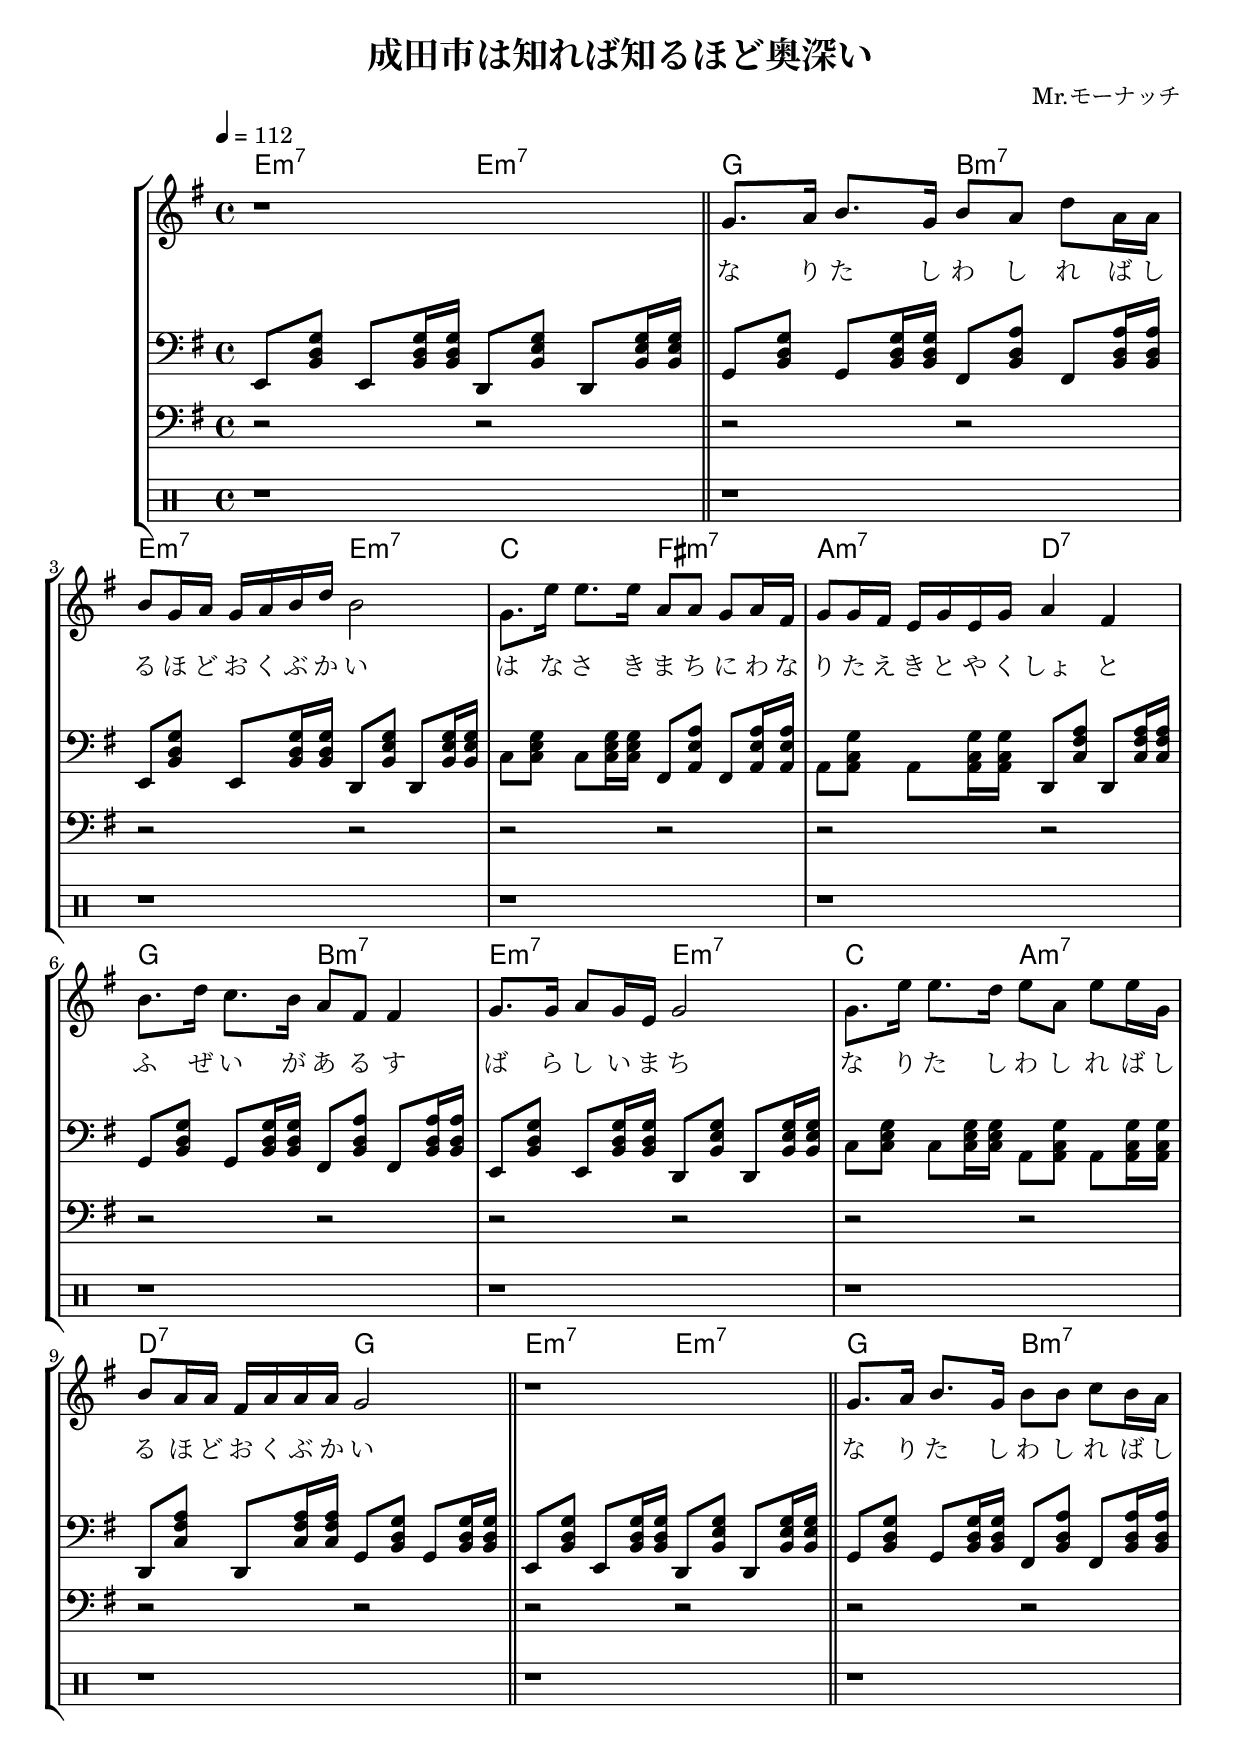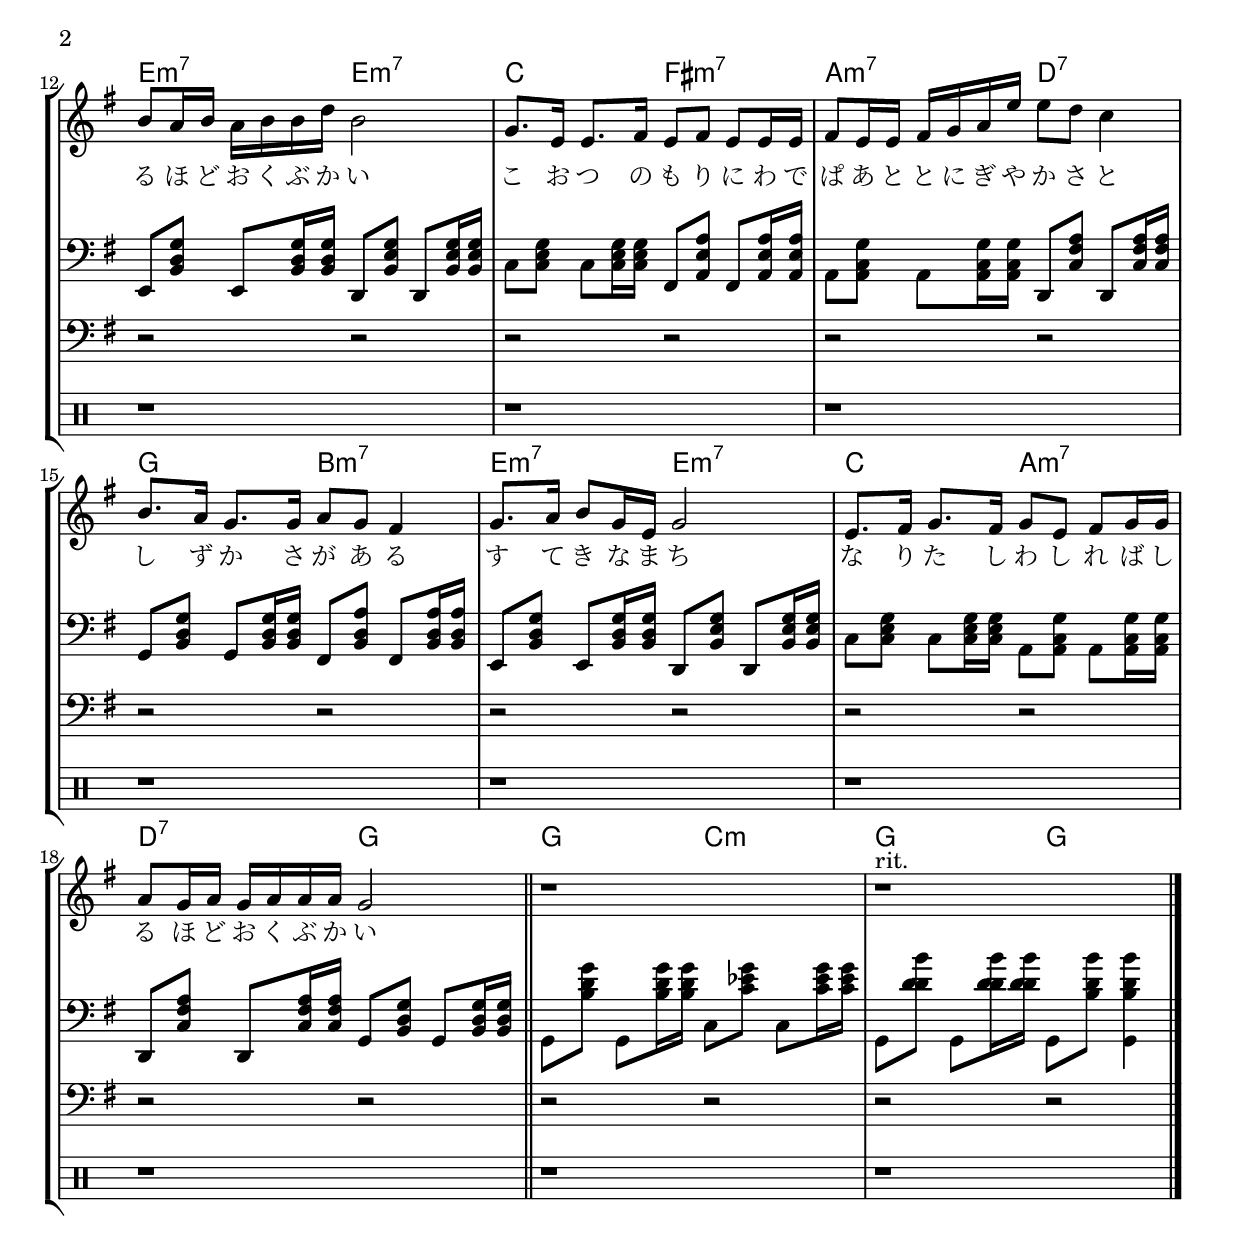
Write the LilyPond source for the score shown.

\version "2.12.1"

\header {
	title = \markup {成田市は知れば知るほど奥深い}
	composer = \markup \center-column {Mr.モーナッチ}
}

harmony = \chordmode {
	e2:min7 e:min7 

	g b:min7 e:min7 e:min7 c fis:min7 a:min7 d:7 g b:min7 e:min7 e:min7 c a:min7 d:7 g 

	e:min7 e:min7 

	g b:min7 e:min7 e:min7 c fis:min7 a:min7 d:7 g b:min7 e:min7 e:min7 c a:min7 d:7 g 

	g c:m g g 
}

melody = {
	\key g \major
	\tempo 4 = 112
	r1   
	\set Staff.midiInstrument = #"mmi0.34"
	 g'8.  a'16  b'8.  g'16  b'8  a'8  d''8  a'16  a'16 
	b'8  g'16  a'16  g'16  a'16  b'16  d''16  b'2 
	g'8.  e''16  e''8.  e''16  a'8  a'8  g'8  a'16  fis'16 
	g'8  g'16  fis'16  e'16  g'16  e'16  g'16  a'4  fis'4 
	b'8.  d''16  c''8.  b'16  a'8  fis'8  fis'4 
	g'8.  g'16  a'8  g'16  e'16  g'2 
	g'8.  e''16  e''8.  d''16  e''8  a'8  e''8  e''16  g'16 
	b'8  a'16  a'16  fis'16  a'16  a'16  a'16  g'2
	r1   
	\set Staff.midiInstrument = #"mmi0.34"
	 g'8.  a'16  b'8.  g'16  b'8  b'8  c''8  b'16  a'16 
	b'8  a'16  b'16  a'16  b'16  b'16  d''16  b'2 
	g'8.  e'16  e'8.  fis'16  e'8  fis'8  e'8  e'16  e'16 
	fis'8  e'16  e'16  fis'16  g'16  a'16  e''16  e''8  d''8  c''4 
	b'8.  a'16  g'8.  g'16  a'8  g'8  fis'4 
	g'8.  a'16  b'8  g'16  e'16  g'2 
	e'8.  fis'16  g'8.  fis'16  g'8  e'8  fis'8  g'16  g'16 
	a'8  g'16  a'16  g'16  a'16  a'16  a'16  g'2
	r1 | r1^"rit." \bar "|."
}

words = \lyricmode {
	
	な  り  た  し  わ  し  れ  ば  し  る  ほ  ど  お  く  ぶ  か  い  は  な  さ  き  ま  ち  に  わ  な  り  た  え  き  と  や  く  しょ  と  ふ  ぜ  い  が  あ  る  す  ば  ら  し  い  ま  ち  な  り  た  し  わ  し  れ  ば  し  る  ほ  ど  お  く  ぶ  か  い  
	
	な  り  た  し  わ  し  れ  ば  し  る  ほ  ど  お  く  ぶ  か  い  こ  お  つ  の  も  り  に  わ  で  ぱ  あ  と  と  に  ぎ  や  か  さ  と  し  ず  か  さ  が  あ  る  す  て  き  な  ま  ち  な  り  た  し  わ  し  れ  ば  し  る  ほ  ど  お  く  ぶ  か  い  
	
}

tempochange = {
	\tempo 4 = 112
	r1 \bar "||"
	\tempo 4 = 112
	r1 | r1 | r1 | r1 | r1 | r1 | r1 | r1 \bar "||"
	\tempo 4 = 112
	r1 \bar "||"
	\tempo 4 = 112
	r1 | r1 | r1 | r1 | r1 | r1 | r1 | r1 \bar "||"
	\tempo 4 = 112
	r1 | \tempo 4 = 84 r2 \tempo 4 = 74 r2 \bar "|."
}

mainacc = {
	\clef bass
	\set Staff.midiInstrument = #"Harmonica"
	\key g \major
	\tempo 4 = 112
	e,8 <b, d g> e, <b, d g>16 <b, d g>
	d,8 <b, e g> d, <b, e g>16 <b, e g>
	\bar "||"

	\set Staff.midiInstrument = #"Harmonica"
	g,8 <b, d g> g, <b, d g>16 <b, d g>
	fis,8 <b, d a> fis, <b, d a>16 <b, d a>
	e,8 <b, d g> e, <b, d g>16 <b, d g>
	d,8 <b, e g> d, <b, e g>16 <b, e g>
	c8 <c e g> c <c e g>16 <c e g>
	fis,8 <a, e a> fis, <a, e a>16 <a, e a>
	a,8 <a, c g> a, <a, c g>16 <a, c g>
	d,8 <c fis a> d, <c fis a>16 <c fis a>
	g,8 <b, d g> g, <b, d g>16 <b, d g>
	fis,8 <b, d a> fis, <b, d a>16 <b, d a>
	e,8 <b, d g> e, <b, d g>16 <b, d g>
	d,8 <b, e g> d, <b, e g>16 <b, e g>
	c8 <c e g> c <c e g>16 <c e g>
	a,8 <a, c g> a, <a, c g>16 <a, c g>
	d,8 <c fis a> d, <c fis a>16 <c fis a>
	g,8 <b, d g> g, <b, d g>16 <b, d g>
	\bar "||"

	\set Staff.midiInstrument = #"Harmonica"
	e,8 <b, d g> e, <b, d g>16 <b, d g>
	d,8 <b, e g> d, <b, e g>16 <b, e g>
	\bar "||"

	\set Staff.midiInstrument = #"Harmonica"
	g,8 <b, d g> g, <b, d g>16 <b, d g>
	fis,8 <b, d a> fis, <b, d a>16 <b, d a>
	e,8 <b, d g> e, <b, d g>16 <b, d g>
	d,8 <b, e g> d, <b, e g>16 <b, e g>
	c8 <c e g> c <c e g>16 <c e g>
	fis,8 <a, e a> fis, <a, e a>16 <a, e a>
	a,8 <a, c g> a, <a, c g>16 <a, c g>
	d,8 <c fis a> d, <c fis a>16 <c fis a>
	g,8 <b, d g> g, <b, d g>16 <b, d g>
	fis,8 <b, d a> fis, <b, d a>16 <b, d a>
	e,8 <b, d g> e, <b, d g>16 <b, d g>
	d,8 <b, e g> d, <b, e g>16 <b, e g>
	c8 <c e g> c <c e g>16 <c e g>
	a,8 <a, c g> a, <a, c g>16 <a, c g>
	d,8 <c fis a> d, <c fis a>16 <c fis a>
	g,8 <b, d g> g, <b, d g>16 <b, d g>
	\bar "||"

	\set Staff.midiInstrument = #"Harmonica"
	g,8 <b d' g'> g, <b d' g'>16 <b d' g'>
	c8 <c' es' g'> c <c' es' g'>16 <c' es' g'>
	g,8 <d' d' b'> g, <d' d' b'>16 <d' d' b'>
	g,8 <b d' b'>8 <g, b d' b'>4
	\bar "|."
}

subacc = {
	\clef bass
	\set Staff.midiInstrument = #"Acoustic grand"
	\key g \major
	\tempo 4 = 112
	r2
	r2
	\bar "||"

	\set Staff.midiInstrument = #"Acoustic grand"
	r2
	r2
	r2
	r2
	r2
	r2
	r2
	r2
	r2
	r2
	r2
	r2
	r2
	r2
	r2
	r2
	\bar "||"

	\set Staff.midiInstrument = #"Acoustic grand"
	r2
	r2
	\bar "||"

	\set Staff.midiInstrument = #"Acoustic grand"
	r2
	r2
	r2
	r2
	r2
	r2
	r2
	r2
	r2
	r2
	r2
	r2
	r2
	r2
	r2
	r2
	\bar "||"

	\set Staff.midiInstrument = #"Acoustic grand"
	r2
	r2
	r2
	r2
	\bar "|."
}

percA = {
	\drummode {
	r1 \bar "||"
	r1 |r1 |r1 |r1 |r1 |r1 |r1 |r1 \bar "||"
	r1 \bar "||"
	r1 |r1 |r1 |r1 |r1 |r1 |r1 |r1 \bar "||"
	r1 |r1 \bar "|."
	}
}

percB = {
	\drummode {
	r1 \bar "||"
	r1 |r1 |r1 |r1 |r1 |r1 |r1 |r1 \bar "||"
	r1 \bar "||"
	r1 |r1 |r1 |r1 |r1 |r1 |r1 |r1 \bar "||"
	r1 |r1 \bar "|."
	}
}

percC = {
	\drummode {
	r1 \bar "||"
	r1 |r1 |r1 |r1 |r1 |r1 |r1 |r1 \bar "||"
	r1 \bar "||"
	r1 |r1 |r1 |r1 |r1 |r1 |r1 |r1 \bar "||"
	r1 |r1 \bar "|."
	}
}

percD = {
	\drummode {
	r1 \bar "||"
	r1 |r1 |r1 |r1 |r1 |r1 |r1 |r1 \bar "||"
	r1 \bar "||"
	r1 |r1 |r1 |r1 |r1 |r1 |r1 |r1 \bar "||"
	r1 |r1 \bar "|."
	}
}

percE = {
	\drummode {
	r1 \bar "||"
	r1 |r1 |r1 |r1 |r1 |r1 |r1 |r1 \bar "||"
	r1 \bar "||"
	r1 |r1 |r1 |r1 |r1 |r1 |r1 |r1 \bar "||"
	r1 |r1 \bar "|."
	}
}

\score {
	<<
		\new StaffGroup <<
			\new ChordNames {\harmony}
			\new Voice = "melody" {\melody}
			\new Lyrics \lyricsto "melody" \words
			\new Staff = "mainacc" {\mainacc}
			\new Staff = "subacc" {\subacc}
			\new DrumStaff <<
				\new DrumVoice {\percA}
				\new DrumVoice {\percB}
				\new DrumVoice {\percC}
				\new DrumVoice {\percD}
				\new DrumVoice {\percE}
			>>
		>>
	>>
	\layout { }
}
